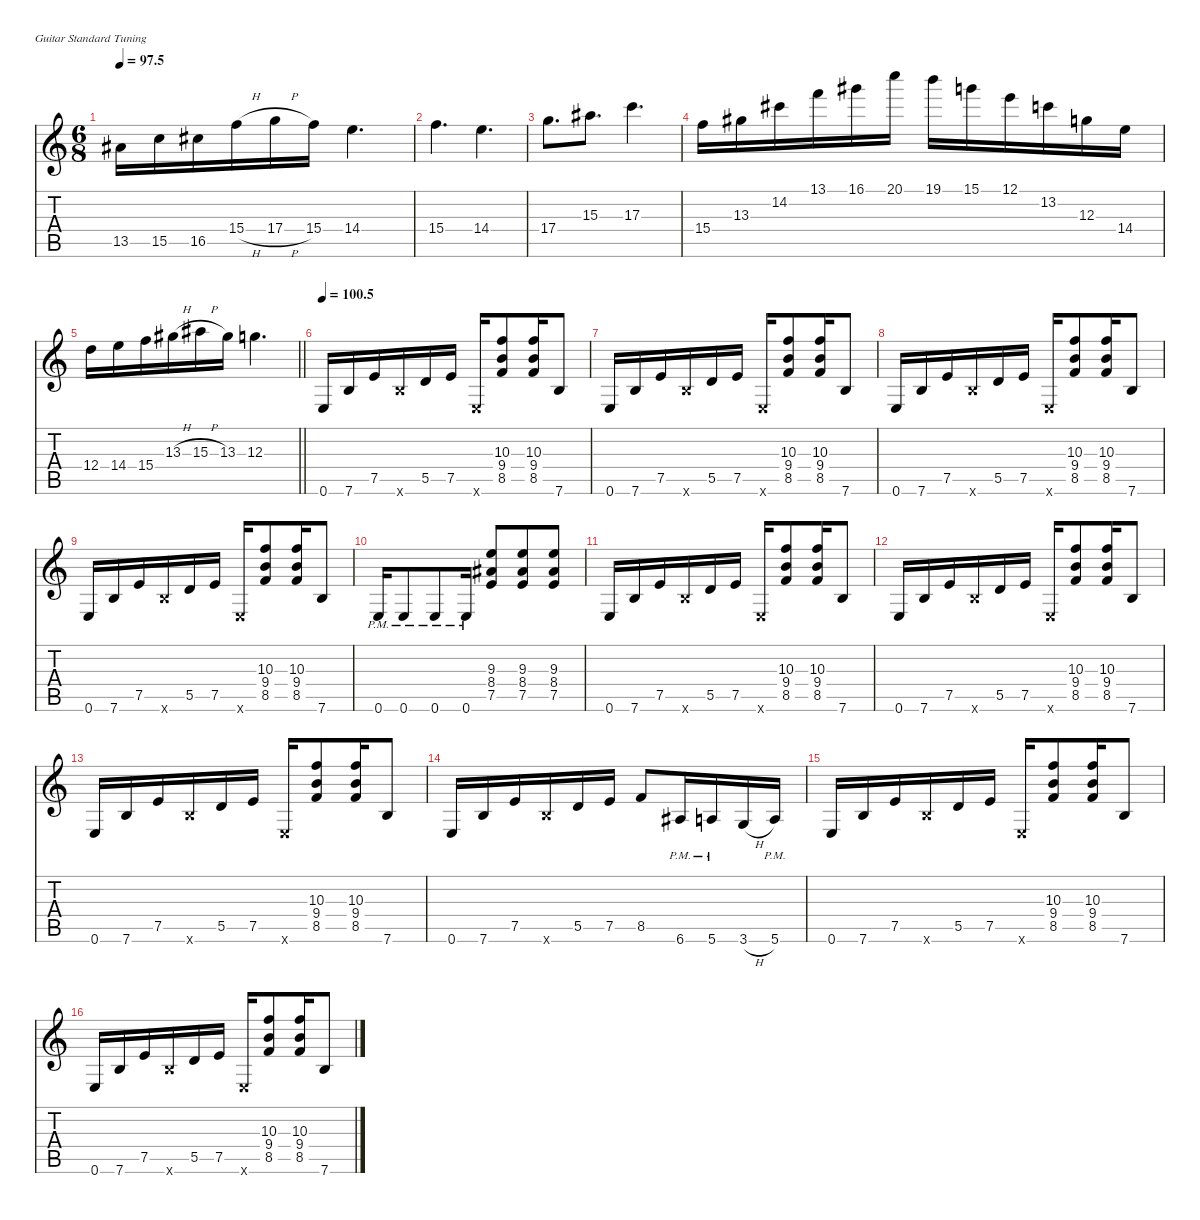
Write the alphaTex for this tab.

\defaultSystemsLayout 4
\hideDynamics
\bracketExtendMode nobrackets
\singleTrackTrackNamePolicy hidden
\multiTrackTrackNamePolicy hidden
\firstSystemTrackNameMode fullname
\firstSystemTrackNameOrientation horizontal
\otherSystemsTrackNameOrientation horizontal
\track ("Guitar" "dist.guit.") {mute instrument distortionguitar}
\staff {score tabs}
\tuning (E4 B3 G3 D3 A2 E2)
\ts (6 8)
\tempo
97.5
\accidentals auto
\clef g2
\ottava regular
\simile none
\ks c
13.5{acc #}.16{dy f beam Down} 15.5.16{beam Down} 16.5{acc #}.16{beam Down} 15.4{h}.16{beam Down} 17.4{h}.16{beam Down} 15.4.16{beam Down} 14.4.4{d beam Down} |
15.4.4{d beam Down} 14.4.4{d beam Down} |
17.4.8{d beam Down} 15.3{acc #}.8{d beam Down} 17.3.4{d beam Down} |
15.4.16{beam Down} 13.3{acc #}.16{beam Down} 14.2{acc #}.16{beam Down} 13.1.16{beam Down} 16.1{acc #}.16{beam Down} 20.1.16{beam Down} 19.1.16{beam Down} 15.1.16{beam Down} 12.1.16{beam Down} 13.2.16{beam Down} 12.3.16{beam Down} 14.4.16{beam Down} |
\barLineRight lightlight
12.4.16{beam Down} 14.4.16{beam Down} 15.4.16{beam Down} 13.3{h acc #}.16{beam Down} 15.3{h acc #}.16{beam Down} 13.3{acc #}.16{beam Down} 12.3.4{d beam Down} |
\tempo
100.5 0.6.16{beam Up} 7.6.16{beam Up} 7.5.16{beam Up} 7.6{x}.16{beam Up} 5.5.16{beam Up} 7.5.16{beam Up} 0.6{x}.16{beam Up} (10.3 9.4 8.5).8{beam Up} (10.3 9.4 8.5).16{beam Up} 7.6.8{beam Up} |
0.6.16{beam Up} 7.6.16{beam Up} 7.5.16{beam Up} 7.6{x}.16{beam Up} 5.5.16{beam Up} 7.5.16{beam Up} 0.6{x}.16{beam Up} (10.3 9.4 8.5).8{beam Up} (10.3 9.4 8.5).16{beam Up} 7.6.8{beam Up} |
0.6.16{beam Up} 7.6.16{beam Up} 7.5.16{beam Up} 7.6{x}.16{beam Up} 5.5.16{beam Up} 7.5.16{beam Up} 0.6{x}.16{beam Up} (10.3 9.4 8.5).8{beam Up} (10.3 9.4 8.5).16{beam Up} 7.6.8{beam Up} |
0.6.16{beam Up} 7.6.16{beam Up} 7.5.16{beam Up} 7.6{x}.16{beam Up} 5.5.16{beam Up} 7.5.16{beam Up} 0.6{x}.16{beam Up} (10.3 9.4 8.5).8{beam Up} (10.3 9.4 8.5).16{beam Up} 7.6.8{beam Up} |
0.6{pm}.16{beam Up} 0.6{pm}.8{beam Up} 0.6{pm}.8{beam Up} 0.6{pm}.16{beam Up} (9.3 8.4{acc #} 7.5).8{beam Up} (9.3 8.4{acc #} 7.5).8{beam Up} (9.3 8.4{acc #} 7.5).8{beam Up} |
0.6.16{beam Up} 7.6.16{beam Up} 7.5.16{beam Up} 7.6{x}.16{beam Up} 5.5.16{beam Up} 7.5.16{beam Up} 0.6{x}.16{beam Up} (10.3 9.4 8.5).8{beam Up} (10.3 9.4 8.5).16{beam Up} 7.6.8{beam Up} |
0.6.16{beam Up} 7.6.16{beam Up} 7.5.16{beam Up} 7.6{x}.16{beam Up} 5.5.16{beam Up} 7.5.16{beam Up} 0.6{x}.16{beam Up} (10.3 9.4 8.5).8{beam Up} (10.3 9.4 8.5).16{beam Up} 7.6.8{beam Up} |
0.6.16{beam Up} 7.6.16{beam Up} 7.5.16{beam Up} 7.6{x}.16{beam Up} 5.5.16{beam Up} 7.5.16{beam Up} 0.6{x}.16{beam Up} (10.3 9.4 8.5).8{beam Up} (10.3 9.4 8.5).16{beam Up} 7.6.8{beam Up} |
0.6.16{beam Up} 7.6.16{beam Up} 7.5.16{beam Up} 7.6{x}.16{beam Up} 5.5.16{beam Up} 7.5.16{beam Up} 8.5.8{beam Up} 6.6{pm acc #}.16{beam Up} 5.6{pm}.16{beam Up} 3.6{h}.16{beam Up} 5.6{pm}.16{beam Up} |
0.6.16{beam Up} 7.6.16{beam Up} 7.5.16{beam Up} 7.6{x}.16{beam Up} 5.5.16{beam Up} 7.5.16{beam Up} 0.6{x}.16{beam Up} (10.3 9.4 8.5).8{beam Up} (10.3 9.4 8.5).16{beam Up} 7.6.8{beam Up} |
0.6.16{beam Up} 7.6.16{beam Up} 7.5.16{beam Up} 7.6{x}.16{beam Up} 5.5.16{beam Up} 7.5.16{beam Up} 0.6{x}.16{beam Up} (10.3 9.4 8.5).8{beam Up} (10.3 9.4 8.5).16{beam Up} 7.6.8{beam Up}
